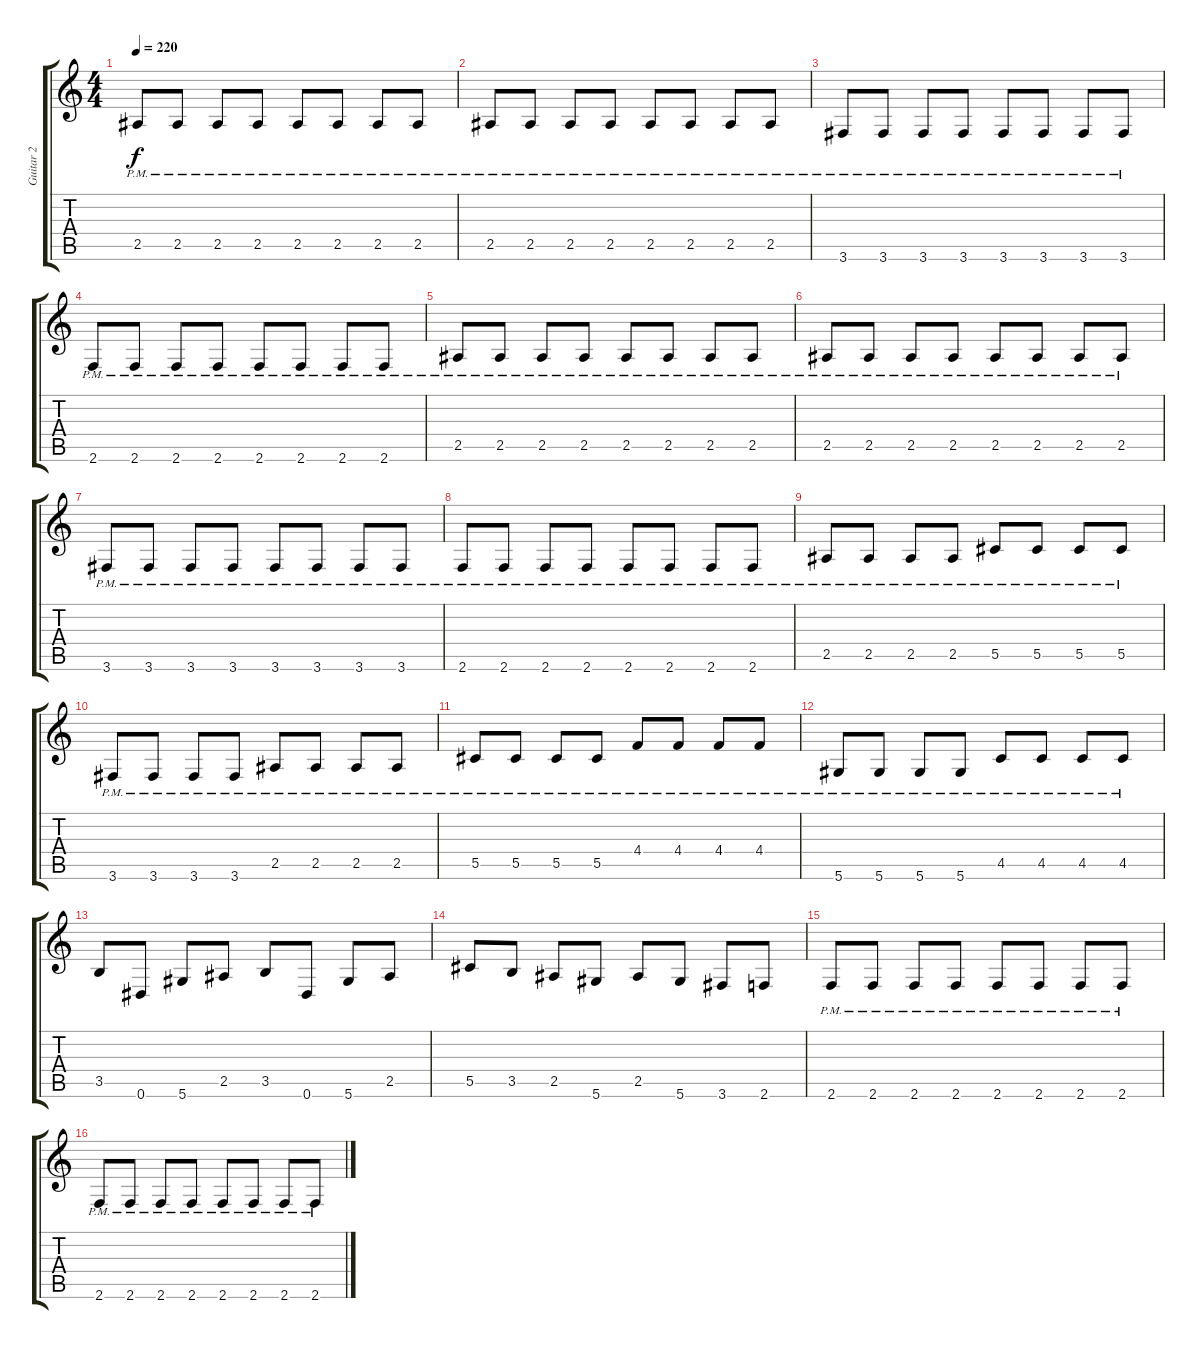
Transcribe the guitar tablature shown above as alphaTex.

\track ("Guitar 2" "Guitar 2") {instrument distortionguitar}
\staff {score tabs}
\tuning (Eb4 Bb3 Gb3 Db3 Ab2 Eb2) {hide}
\ts (4 4)
\tempo 220
\clef g2
\ks c
2.5{pm}.8{dy f} 2.5{pm}.8 2.5{pm}.8 2.5{pm}.8 2.5{pm}.8 2.5{pm}.8 2.5{pm}.8 2.5{pm}.8 |
2.5{pm}.8 2.5{pm}.8 2.5{pm}.8 2.5{pm}.8 2.5{pm}.8 2.5{pm}.8 2.5{pm}.8 2.5{pm}.8 |
3.6{pm}.8 3.6{pm}.8 3.6{pm}.8 3.6{pm}.8 3.6{pm}.8 3.6{pm}.8 3.6{pm}.8 3.6{pm}.8 |
2.6{pm}.8 2.6{pm}.8 2.6{pm}.8 2.6{pm}.8 2.6{pm}.8 2.6{pm}.8 2.6{pm}.8 2.6{pm}.8 |
2.5{pm}.8 2.5{pm}.8 2.5{pm}.8 2.5{pm}.8 2.5{pm}.8 2.5{pm}.8 2.5{pm}.8 2.5{pm}.8 |
2.5{pm}.8 2.5{pm}.8 2.5{pm}.8 2.5{pm}.8 2.5{pm}.8 2.5{pm}.8 2.5{pm}.8 2.5{pm}.8 |
3.6{pm}.8 3.6{pm}.8 3.6{pm}.8 3.6{pm}.8 3.6{pm}.8 3.6{pm}.8 3.6{pm}.8 3.6{pm}.8 |
2.6{pm}.8 2.6{pm}.8 2.6{pm}.8 2.6{pm}.8 2.6{pm}.8 2.6{pm}.8 2.6{pm}.8 2.6{pm}.8 |
2.5{pm}.8 2.5{pm}.8 2.5{pm}.8 2.5{pm}.8 5.5{pm}.8 5.5{pm}.8 5.5{pm}.8 5.5{pm}.8 |
3.6{pm}.8 3.6{pm}.8 3.6{pm}.8 3.6{pm}.8 2.5{pm}.8 2.5{pm}.8 2.5{pm}.8 2.5{pm}.8 |
5.5{pm}.8 5.5{pm}.8 5.5{pm}.8 5.5{pm}.8 4.4{pm}.8 4.4{pm}.8 4.4{pm}.8 4.4{pm}.8 |
5.6{pm}.8 5.6{pm}.8 5.6{pm}.8 5.6{pm}.8 4.5{pm}.8 4.5{pm}.8 4.5{pm}.8 4.5{pm}.8 |
3.5.8 0.6.8 5.6.8 2.5.8 3.5.8 0.6.8 5.6.8 2.5.8 |
5.5.8 3.5.8 2.5.8 5.6.8 2.5.8 5.6.8 3.6.8 2.6.8 |
2.6{pm}.8 2.6{pm}.8 2.6{pm}.8 2.6{pm}.8 2.6{pm}.8 2.6{pm}.8 2.6{pm}.8 2.6{pm}.8 |
2.6{pm}.8 2.6{pm}.8 2.6{pm}.8 2.6{pm}.8 2.6{pm}.8 2.6{pm}.8 2.6{pm}.8 2.6{pm}.8
